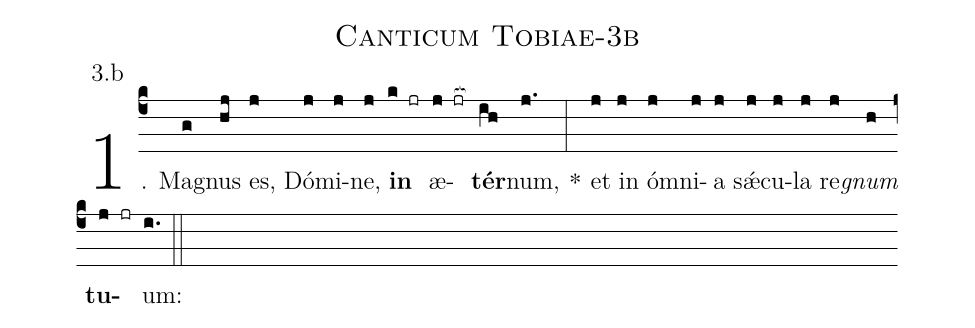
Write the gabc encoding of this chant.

name: Canticum Tobiae-3b;
annotation: 3.b;
%%
(c4)1. Ma(g)gnus(hj) es,(j) Dó(j)mi(j)ne,(j) <b>in</b>(k jr) æ(j jr[ocb:1{])<b>tér</b>(ih[ocb:0}])num,(j.) *(:) et(j) in(j) óm(j)ni(j)a(j) sǽ(j)cu(j)la(j) re(j)<i>gnum</i>(h) <b>tu</b>(j jr)um:(i.) (::)
